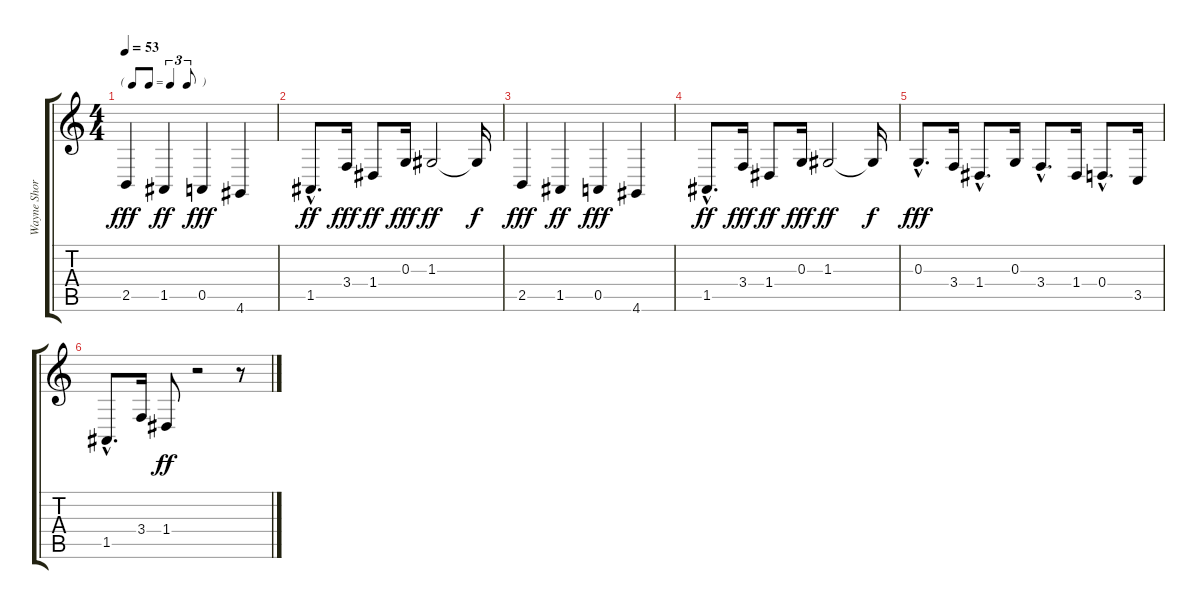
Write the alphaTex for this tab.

\track ("Wayne Shorter" "Wayne Shor") {instrument tenorsax}
\staff {score tabs}
\tuning (E4 B3 G3 D3 A2 E2) {hide}
\ts (4 4)
\tf triplet8th
\tempo 53
\clef g2
\ks c
2.5.4{dy fff} 1.5.4{dy ff} 0.5.4{dy fff} 4.6.4 |
1.5{hac}.8{d dy ff} 3.4.16{dy fff} 1.4.8{dy ff} 0.3.16{dy fff} 1.3.2{dy ff} 1.3{t}.16{dy f} |
2.5.4{dy fff} 1.5.4{dy ff} 0.5.4{dy fff} 4.6.4 |
1.5{hac}.8{d dy ff} 3.4.16{dy fff} 1.4.8{dy ff} 0.3.16{dy fff} 1.3.2{dy ff} 1.3{t}.16{dy f} |
0.3{hac}.8{d dy fff} 3.4.16 1.4{hac}.8{d} 0.3.16 3.4{hac}.8{d} 1.4.16 0.4{hac}.8{d} 3.5.16 |
1.5{hac}.8{d} 3.4.16 1.4.8{dy ff} r.2 r.8
